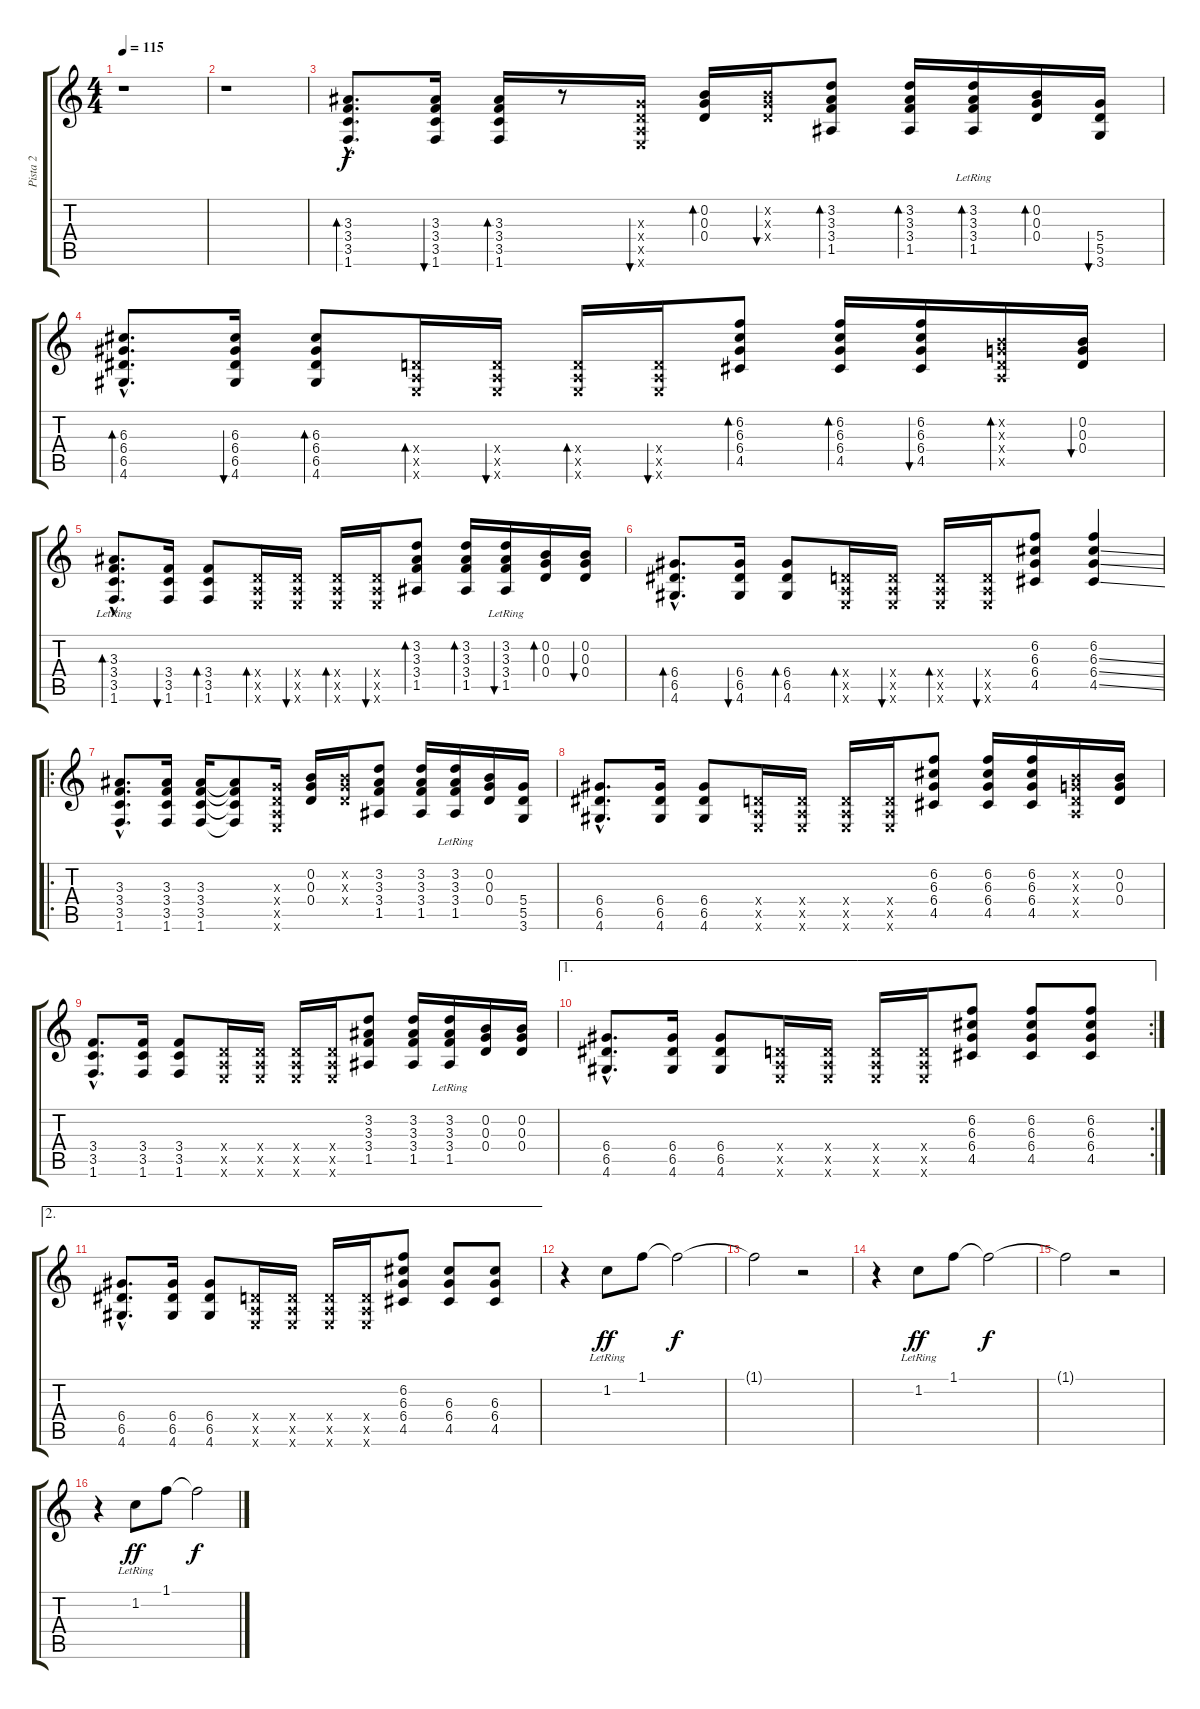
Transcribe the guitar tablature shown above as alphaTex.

\track ("Pista 2" "Pista 2") {instrument distortionguitar}
\staff {score tabs}
\tuning (E4 B3 G3 D3 A2 E2) {hide}
\ts (4 4)
\tempo 115
\clef g2
\ks c
r.1{dy f instrument distortionguitar} |
r.1 |
(3.3{hac} 3.4{hac} 3.5{hac} 1.6{hac}).8{d bd 30 volume 9 instrument acousticguitarnylon} (3.3 3.4 3.5 1.6).16{bu 30} (3.3 3.4 3.5 1.6).16{bd 30} r.8 (0.3{x} 0.4{x} 0.5{x} 0.6{x}).16{bu 30} (0.2 0.3 0.4).16{bd 30} (0.2{x} 0.3{x} 0.4{x}).16{bu 30} (3.2 3.3 3.4 1.5).8{bd 30} (3.2 3.3 3.4 1.5).16{bd 30} (3.2 3.3 3.4 1.5{lr}).16{bd 30} (0.2 0.3 0.4).16{bd 30} (5.4 5.5 3.6).16{bu 30} |
(6.3{hac} 6.4{hac} 6.5{hac} 4.6{hac}).8{d bd 30} (6.3 6.4 6.5 4.6).16{bu 30} (6.3 6.4 6.5 4.6).8{bd 30} (0.4{x} 0.5{x} 0.6{x}).16{bd 30} (0.4{x} 0.5{x} 0.6{x}).16{bu 30} (0.4{x} 0.5{x} 0.6{x}).16{bd 30} (0.4{x} 0.5{x} 0.6{x}).16{bu 30} (6.2 6.3 6.4 4.5).8{bd 30} (6.2 6.3 6.4 4.5).16{bd 30} (6.2 6.3 6.4 4.5).16{bu 30} (0.2{x} 0.3{x} 0.4{x} 0.5{x}).16{bd 30} (0.2 0.3 0.4).16{bu 30} |
(3.3{hac lr} 3.4{hac} 3.5{hac} 1.6{hac}).8{d bd 30} (3.4 3.5 1.6).16{bu 30} (3.4 3.5 1.6).8{bd 30} (0.4{x} 0.5{x} 0.6{x}).16{bd 30} (0.4{x} 0.5{x} 0.6{x}).16{bu 30} (0.4{x} 0.5{x} 0.6{x}).16{bd 30} (0.4{x} 0.5{x} 0.6{x}).16{bu 30} (3.2 3.3 3.4 1.5).8{bd 30} (3.2 3.3 3.4 1.5).16{bd 30} (3.2 3.3 3.4 1.5{lr}).16{bu 30} (0.2 0.3 0.4).16{bd 30} (0.2 0.3 0.4).16{bu 30} |
(6.4{hac} 6.5{hac} 4.6{hac}).8{d bd 30} (6.4 6.5 4.6).16{bu 30} (6.4 6.5 4.6).8{bd 30} (0.4{x} 0.5{x} 0.6{x}).16{bd 30} (0.4{x} 0.5{x} 0.6{x}).16{bu 30} (0.4{x} 0.5{x} 0.6{x}).16{bd 30} (0.4{x} 0.5{x} 0.6{x}).16{bu 30} (6.2 6.3 6.4 4.5).8{instrument distortionguitar} (6.2 6.3{ss} 6.4{ss} 4.5{ss}).4 |
\ro
(3.3{hac} 3.4{hac} 3.5{hac} 1.6{hac}).8{d} (3.3 3.4 3.5 1.6).16 (3.3 3.4 3.5 1.6).16 (3.3{t} 3.4{t} 3.5{t} 1.6{t}).8 (0.3{x} 0.4{x} 0.5{x} 0.6{x}).16 (0.2 0.3 0.4).16 (0.2{x} 0.3{x} 0.4{x}).16 (3.2 3.3 3.4 1.5).8 (3.2 3.3 3.4 1.5).16 (3.2 3.3 3.4 1.5{lr}).16 (0.2 0.3 0.4).16 (5.4 5.5 3.6).16 |
(6.4{hac} 6.5{hac} 4.6{hac}).8{d} (6.4 6.5 4.6).16 (6.4 6.5 4.6).8 (0.4{x} 0.5{x} 0.6{x}).16 (0.4{x} 0.5{x} 0.6{x}).16 (0.4{x} 0.5{x} 0.6{x}).16 (0.4{x} 0.5{x} 0.6{x}).16 (6.2 6.3 6.4 4.5).8 (6.2 6.3 6.4 4.5).16 (6.2 6.3 6.4 4.5).16 (0.2{x} 0.3{x} 0.4{x} 0.5{x}).16 (0.2 0.3 0.4).16 |
(3.4{hac} 3.5{hac} 1.6{hac}).8{d} (3.4 3.5 1.6).16 (3.4 3.5 1.6).8 (0.4{x} 0.5{x} 0.6{x}).16 (0.4{x} 0.5{x} 0.6{x}).16 (0.4{x} 0.5{x} 0.6{x}).16 (0.4{x} 0.5{x} 0.6{x}).16 (3.2 3.3 3.4 1.5).8 (3.2 3.3 3.4 1.5).16 (3.2 3.3 3.4 1.5{lr}).16 (0.2 0.3 0.4).16 (0.2 0.3 0.4).16 |
\ae 1
\rc 2
(6.4{hac} 6.5{hac} 4.6{hac}).8{d} (6.4 6.5 4.6).16 (6.4 6.5 4.6).8 (0.4{x} 0.5{x} 0.6{x}).16 (0.4{x} 0.5{x} 0.6{x}).16 (0.4{x} 0.5{x} 0.6{x}).16 (0.4{x} 0.5{x} 0.6{x}).16 (6.2 6.3 6.4 4.5).8 (6.2 6.3 6.4 4.5).8 (6.2 6.3 6.4 4.5).8 |
\ae 2
(6.4{hac} 6.5{hac} 4.6{hac}).8{d} (6.4 6.5 4.6).16 (6.4 6.5 4.6).8 (0.4{x} 0.5{x} 0.6{x}).16 (0.4{x} 0.5{x} 0.6{x}).16 (0.4{x} 0.5{x} 0.6{x}).16 (0.4{x} 0.5{x} 0.6{x}).16 (6.2 6.3 6.4 4.5).8 (6.3 6.4 4.5).8 (6.3 6.4 4.5).8 |
r.4 1.2{lr}.8{dy ff volume 8} 1.1.8 1.1{t}.2{dy f} |
1.1{t}.2 r.2 |
r.4 1.2{lr}.8{dy ff volume 8} 1.1.8 1.1{t}.2{dy f} |
1.1{t}.2 r.2 |
r.4 1.2{lr}.8{dy ff volume 8} 1.1.8 1.1{t}.2{dy f}
